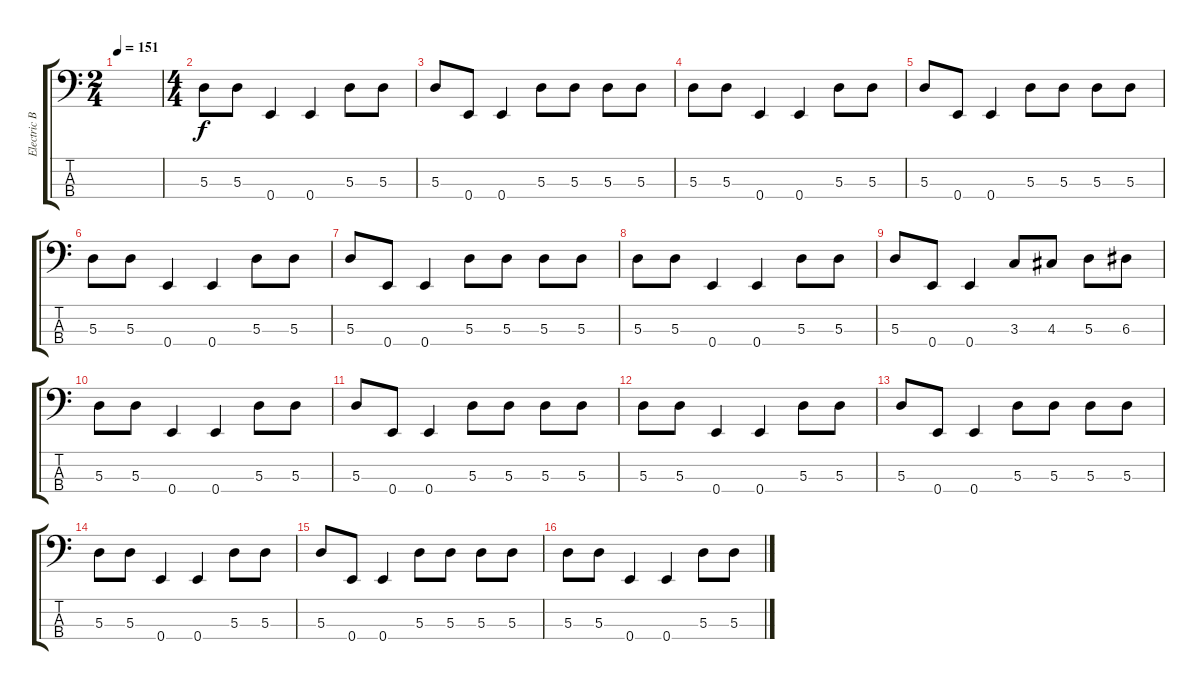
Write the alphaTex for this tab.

\track ("Electric Bass" "Electric B") {instrument electricbassfinger}
\staff {score tabs}
\tuning (G2 D2 A1 E1) {hide}
\ts (2 4)
\tempo 151
\clef f4
\ks c
|
\ts (4 4)
5.3.8 5.3.8 0.4.4 0.4.4 5.3.8 5.3.8 |
5.3.8 0.4.8 0.4.4 5.3.8 5.3.8 5.3.8 5.3.8 |
5.3.8 5.3.8 0.4.4 0.4.4 5.3.8 5.3.8 |
5.3.8 0.4.8 0.4.4 5.3.8 5.3.8 5.3.8 5.3.8 |
5.3.8 5.3.8 0.4.4 0.4.4 5.3.8 5.3.8 |
5.3.8 0.4.8 0.4.4 5.3.8 5.3.8 5.3.8 5.3.8 |
5.3.8 5.3.8 0.4.4 0.4.4 5.3.8 5.3.8 |
5.3.8 0.4.8 0.4.4 3.3.8 4.3.8 5.3.8 6.3.8 |
5.3.8 5.3.8 0.4.4 0.4.4 5.3.8 5.3.8 |
5.3.8 0.4.8 0.4.4 5.3.8 5.3.8 5.3.8 5.3.8 |
5.3.8 5.3.8 0.4.4 0.4.4 5.3.8 5.3.8 |
5.3.8 0.4.8 0.4.4 5.3.8 5.3.8 5.3.8 5.3.8 |
5.3.8 5.3.8 0.4.4 0.4.4 5.3.8 5.3.8 |
5.3.8 0.4.8 0.4.4 5.3.8 5.3.8 5.3.8 5.3.8 |
5.3.8 5.3.8 0.4.4 0.4.4 5.3.8 5.3.8
